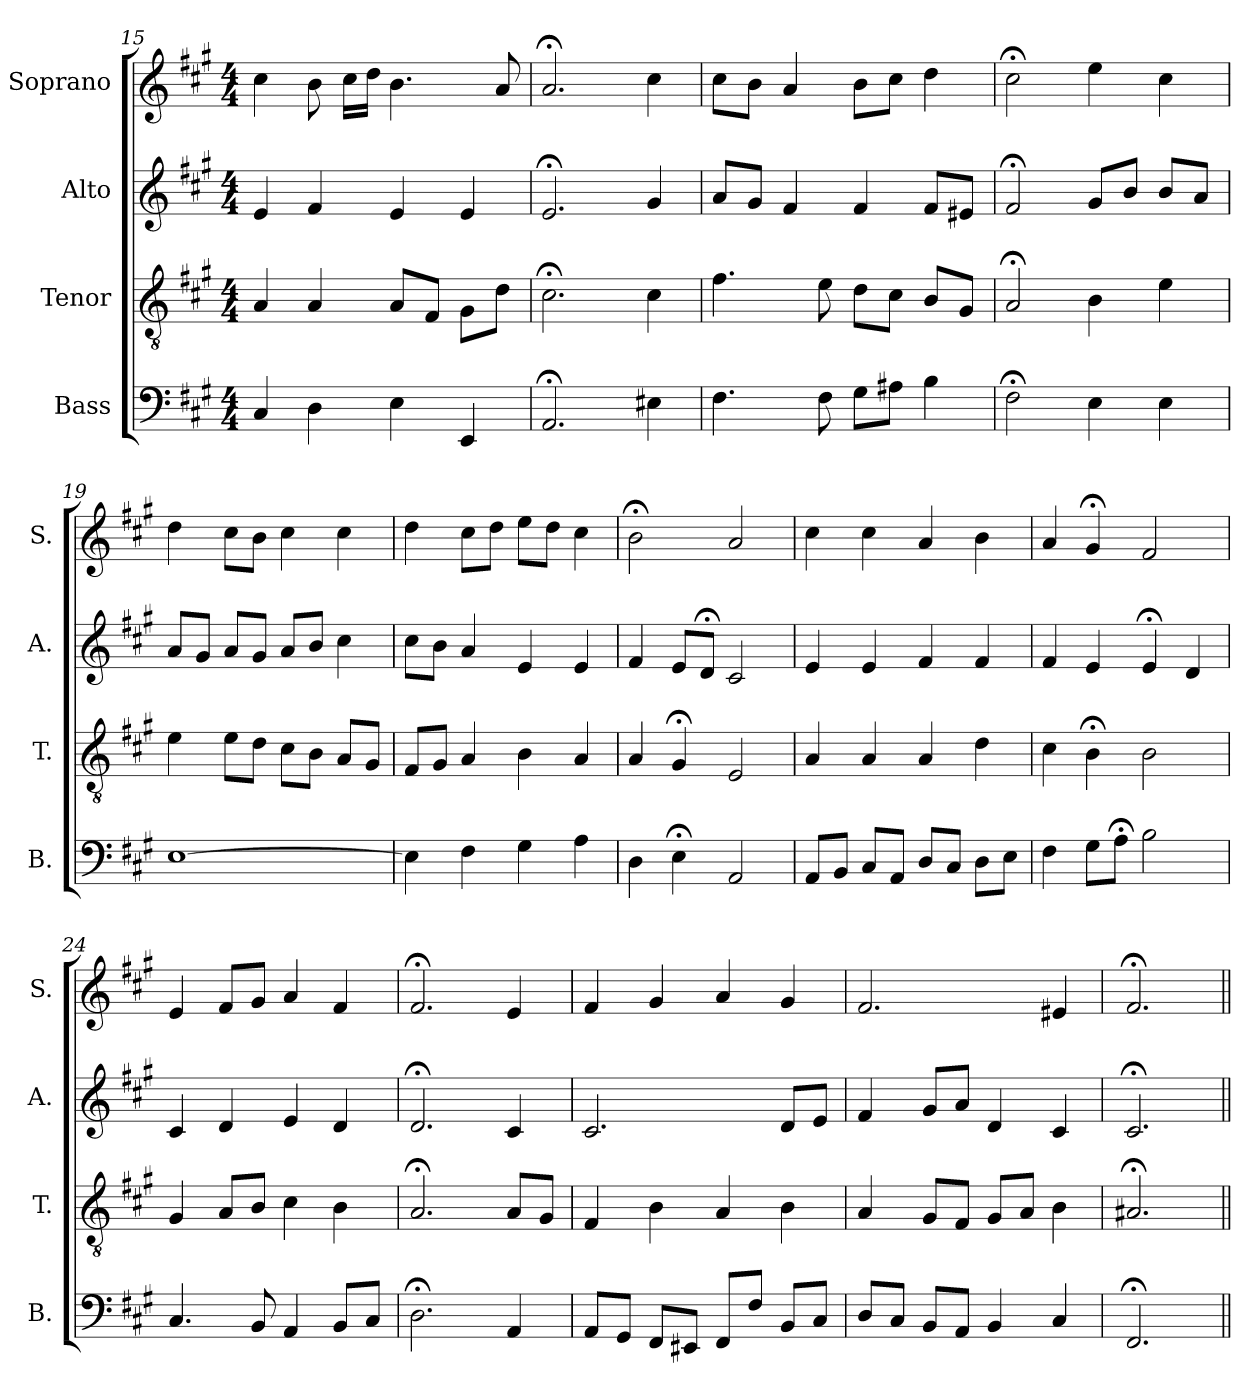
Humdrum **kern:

**kern	**kern	**kern	**kern
*part4	*part3	*part2	*part1
*staff4	*staff3	*staff2	*staff1
*I"Bass	*I"Tenor	*I"Alto	*I"Soprano
*I'B.	*I'T.	*I'A.	*I'S.
*clefF4	*clefGv2	*clefG2	*clefG2
*	*ITrd7c12	*	*
*k[f#c#g#]	*k[f#c#g#]	*k[f#c#g#]	*k[f#c#g#]
*A:	*A:	*A:	*A:
*M4/4	*M4/4	*M4/4	*M4/4
=15	=15	=15	=15
4C#/	4AA/	4e/	4cc#\
4D\	4AA/	4f#/	8b\
.	.	.	16cc#\LL
.	.	.	16dd\JJ
4E\	8AA/L	4e/	4.b\
.	8FF#/J	.	.
4EE/	8GG#\L	4e/	.
.	8D\J	.	8a/
=16	=16	=16	=16
2.AA;</	2.C#;<\	2.e;</	2.a;</
4E#X\	4C#\	4g#/	4cc#\
=17	=17	=17	=17
4.F#\	4.F#\	8a/L	8cc#\L
.	.	8g#/J	8b\J
.	.	4f#/	4a/
8F#\	8E\	.	.
8G#\L	8D\L	4f#/	8b\L
8A#X\J	8C#\J	.	8cc#\J
4B\	8BB/L	8f#/L	4dd\
.	8GG#/J	8e#X/J	.
!!LO:LB:g=z
=18	=18	=18	=18
2F#;<\	2AA;</	2f#;</	2cc#;<\
4E\	4BB\	8g#/L	4ee\
.	.	8b/J	.
4E\	4E\	8b/L	4cc#\
.	.	8a/J	.
=19	=19	=19	=19
[1E\	4E\	8a/L	4dd\
.	.	8g#/J	.
.	8E\L	8a/L	8cc#\L
.	8D\J	8g#/J	8b\J
.	8C#\L	8a/L	4cc#\
.	8BB\J	8b/J	.
.	8AA/L	4cc#\	4cc#\
.	8GG#/J	.	.
=20	=20	=20	=20
4E\]	8FF#/L	8cc#\L	4dd\
.	8GG#/J	8b\J	.
4F#\	4AA/	4a/	8cc#\L
.	.	.	8dd\J
4G#\	4BB\	4e/	8ee\L
.	.	.	8dd\J
4A\	4AA/	4e/	4cc#\
=21	=21	=21	=21
4D\	4AA/	4f#/	2b;<\
4E;<\	4GG#;</	8e/L	.
.	.	8d;</J	.
2AA/	2EE/	2c#/	2a/
!!LO:PB:g=z
=22	=22	=22	=22
8AA/L	4AA/	4e/	4cc#\
8BB/J	.	.	.
8C#/L	4AA/	4e/	4cc#\
8AA/J	.	.	.
8D/L	4AA/	4f#/	4a/
8C#/J	.	.	.
8D\L	4D\	4f#/	4b\
8E\J	.	.	.
=23	=23	=23	=23
4F#\	4C#\	4f#/	4a/
8G#\L	4BB;<\	4e/	4g#;</
8A;<\J	.	.	.
2B\	2BB\	4e;</	2f#/
.	.	4d/	.
=24	=24	=24	=24
4.C#/	4GG#/	4c#/	4e/
.	8AA/L	4d/	8f#/L
8BB/	8BB/J	.	8g#/J
4AA/	4C#\	4e/	4a/
8BB/L	4BB\	4d/	4f#/
8C#/J	.	.	.
!!LO:LB:g=z
=25	=25	=25	=25
2.D;<\	2.AA;</	2.d;</	2.f#;</
4AA/	8AA/L	4c#/	4e/
.	8GG#/J	.	.
=26	=26	=26	=26
8AA/L	4FF#/	2.c#/	4f#/
8GG#/J	.	.	.
8FF#/L	4BB\	.	4g#/
8EE#X/J	.	.	.
8FF#/L	4AA/	.	4a/
8F#/J	.	.	.
8BB/L	4BB\	8d/L	4g#/
8C#/J	.	8e/J	.
=27	=27	=27	=27
8D/L	4AA/	4f#/	2.f#/
8C#/J	.	.	.
8BB/L	8GG#/L	8g#/L	.
8AA/J	8FF#/J	8a/J	.
4BB/	8GG#/L	4d/	.
.	8AA/J	.	.
4C#/	4BB\	4c#/	4e#X/
=28	=28	=28	=28
2.FF#;</	2.AA#X;</	2.c#;</	2.f#;</
=||	=||	=||	=||
*-	*-	*-	*-
